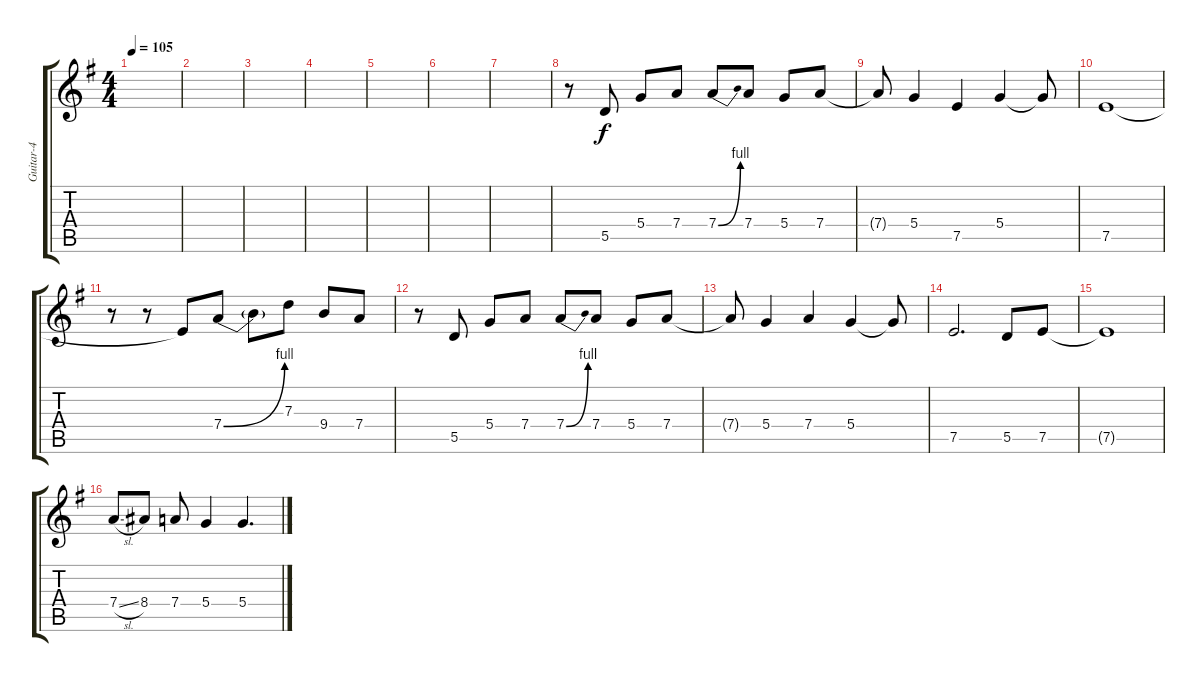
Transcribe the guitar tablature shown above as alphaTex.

\track ("Guitar-4" "Guitar-4") {instrument distortionguitar}
\staff {score tabs}
\tuning (E4 B3 G3 D3 A2 E2) {hide}
\ts (4 4)
\tempo 105
\clef g2
\ks g
|
|
|
|
|
|
|
r.8 5.5.8 5.4.8 7.4.8 7.4{be (bend 0 0 60 4)}.8 7.4.8 5.4.8 7.4.8 |
7.4{t}.8 5.4.4 7.5.4 5.4.4 5.4{t}.8 |
7.5.1 |
r.8 r.8 7.5{t}.8 7.4{be (bend 0 0 60 4)}.8 7.4{t}.8 7.3.8 9.4.8 7.4.8 |
r.8 5.5.8 5.4.8 7.4.8 7.4{be (bend 0 0 60 4)}.8 7.4.8 5.4.8 7.4.8 |
7.4{t}.8 5.4.4 7.4.4 5.4.4 5.4{t}.8 |
7.5.2{d} 5.5.8 7.5.8 |
7.5{t}.1 |
7.4{sl}.8 8.4.8 7.4.8 5.4.4 5.4.4{d}
